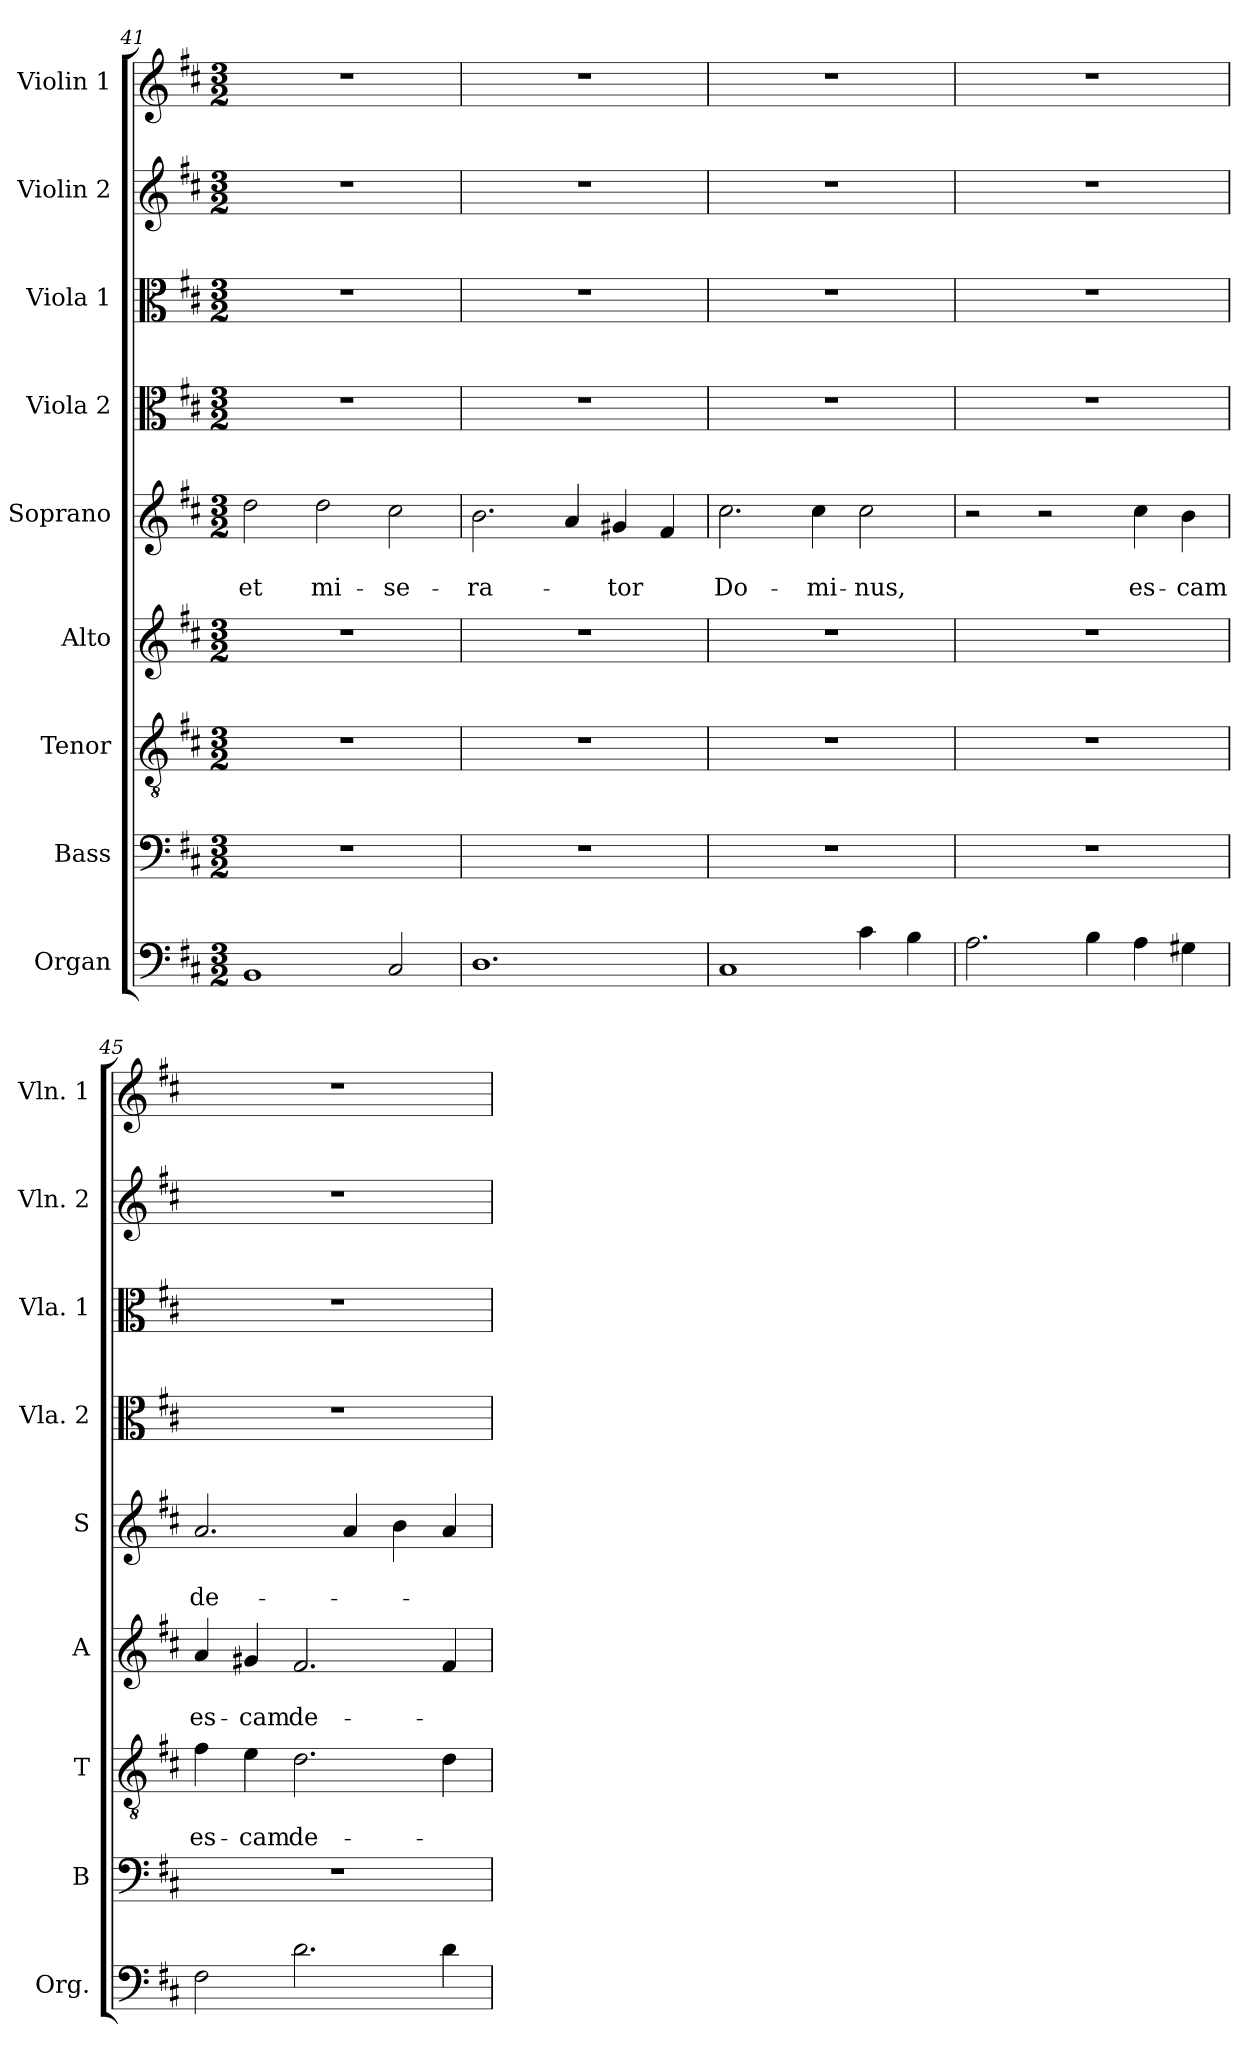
**kern	**kern	**kern	**text	**text	**kern	**text	**text	**kern	**text	**text	**kern	**kern	**kern	**kern
*part9	*part8	*part7	*part7	*part7	*part6	*part6	*part6	*part5	*part5	*part5	*part4	*part3	*part2	*part1
*staff9	*staff8	*staff7	*staff7	*staff7	*staff6	*staff6	*staff6	*staff5	*staff5	*staff5	*staff4	*staff3	*staff2	*staff1
*I"Organ	*I"Bass	*I"Tenor	*	*	*I"Alto	*	*	*I"Soprano	*	*	*I"Viola 2	*I"Viola 1	*I"Violin 2	*I"Violin 1
*I'Org.	*I'B	*I'T	*	*	*I'A	*	*	*I'S	*	*	*I'Vla. 2	*I'Vla. 1	*I'Vln. 2	*I'Vln. 1
*clefF4	*clefF4	*clefGv2	*	*	*clefG2	*	*	*clefG2	*	*	*clefC3	*clefC3	*clefG2	*clefG2
*k[f#c#]	*k[f#c#]	*k[f#c#]	*	*	*k[f#c#]	*	*	*k[f#c#]	*	*	*k[f#c#]	*k[f#c#]	*k[f#c#]	*k[f#c#]
*D:	*D:	*D:	*	*	*D:	*	*	*D:	*	*	*D:	*D:	*D:	*D:
*M3/2	*M3/2	*M3/2	*	*	*M3/2	*	*	*M3/2	*	*	*M3/2	*M3/2	*M3/2	*M3/2
=41	=41	=41	=41	=41	=41	=41	=41	=41	=41	=41	=41	=41	=41	=41
!	!	!	!	!	!	!	!	!	!	!LO:LY:b	!	!	!	!
1BB	1.r	1.r	.	.	1.r	.	.	2dd\	.	et	1.r	1.r	1.r	1.r
!	!	!	!	!	!	!	!	!	!	!LO:LY:b	!	!	!	!
.	.	.	.	.	.	.	.	2dd\	.	mi-	.	.	.	.
!	!	!	!	!	!	!	!	!	!	!LO:LY:b	!	!	!	!
2C#/	.	.	.	.	.	.	.	2cc#\	.	-se-	.	.	.	.
=42	=42	=42	=42	=42	=42	=42	=42	=42	=42	=42	=42	=42	=42	=42
!	!	!	!	!	!	!	!	!	!	!LO:LY:b	!	!	!	!
1.D	1.r	1.r	.	.	1.r	.	.	2.b\	.	-ra-	1.r	1.r	1.r	1.r
.	.	.	.	.	.	.	.	4a/	.	.	.	.	.	.
!	!	!	!	!	!	!	!	!	!	!LO:LY:b	!	!	!	!
.	.	.	.	.	.	.	.	4g#X/	.	-tor	.	.	.	.
.	.	.	.	.	.	.	.	4f#/	.	.	.	.	.	.
!!LO:LB:g=z
=43	=43	=43	=43	=43	=43	=43	=43	=43	=43	=43	=43	=43	=43	=43
!	!	!	!	!	!	!	!	!	!	!LO:LY:b	!	!	!	!
1C#	1.r	1.r	.	.	1.r	.	.	2.cc#\	.	Do-	1.r	1.r	1.r	1.r
!	!	!	!	!	!	!	!	!	!	!LO:LY:b	!	!	!	!
.	.	.	.	.	.	.	.	4cc#\	.	-mi-	.	.	.	.
!	!	!	!	!	!	!	!	!	!	!LO:LY:b	!	!	!	!
4c#\	.	.	.	.	.	.	.	2cc#\	.	-nus,	.	.	.	.
4B\	.	.	.	.	.	.	.	.	.	.	.	.	.	.
=44	=44	=44	=44	=44	=44	=44	=44	=44	=44	=44	=44	=44	=44	=44
2.A\	1.r	1.r	.	.	1.r	.	.	2r	.	.	1.r	1.r	1.r	1.r
.	.	.	.	.	.	.	.	2r	.	.	.	.	.	.
4B\	.	.	.	.	.	.	.	.	.	.	.	.	.	.
!	!	!	!	!	!	!	!	!	!	!LO:LY:b	!	!	!	!
4A\	.	.	.	.	.	.	.	4cc#\	.	es-	.	.	.	.
!	!	!	!	!	!	!	!	!	!	!LO:LY:b	!	!	!	!
4G#X\	.	.	.	.	.	.	.	4b\	.	-cam	.	.	.	.
=45	=45	=45	=45	=45	=45	=45	=45	=45	=45	=45	=45	=45	=45	=45
!	!	!	!	!LO:LY:b	!	!	!LO:LY:b	!	!	!LO:LY:b	!	!	!	!
2F#\	1.r	4f#\	.	es-	4a/	.	es-	2.a/	.	de-	1.r	1.r	1.r	1.r
!	!	!	!	!LO:LY:b	!	!	!LO:LY:b	!	!	!	!	!	!	!
.	.	4e\	.	-cam	4g#X/	.	-cam	.	.	.	.	.	.	.
!	!	!	!	!LO:LY:b	!	!	!LO:LY:b	!	!	!	!	!	!	!
2.d\	.	2.d\	.	de-	2.f#/	.	de-	.	.	.	.	.	.	.
.	.	.	.	.	.	.	.	4a/	.	.	.	.	.	.
.	.	.	.	.	.	.	.	4b\	.	.	.	.	.	.
4d\	.	4d\	.	.	4f#/	.	.	4a/	.	.	.	.	.	.
=	=	=	=	=	=	=	=	=	=	=	=	=	=	=
*-	*-	*-	*-	*-	*-	*-	*-	*-	*-	*-	*-	*-	*-	*-
